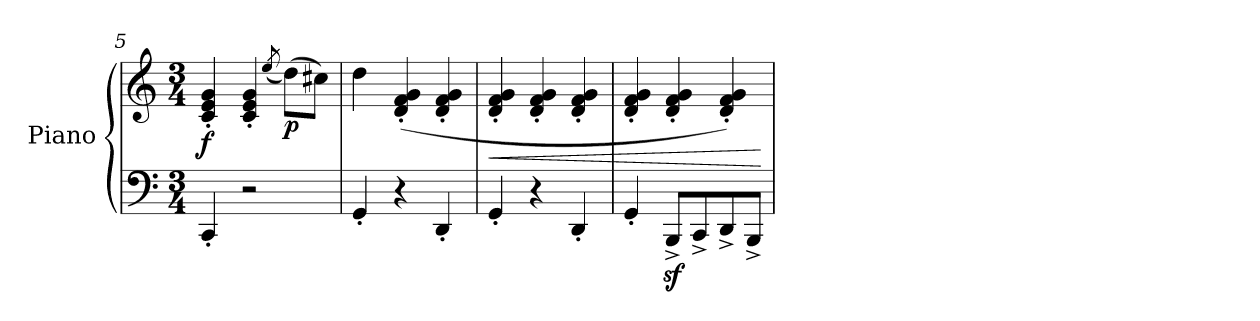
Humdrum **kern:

**kern	**kern	**dynam
*part1	*part1	*part1
*staff2	*staff1	*staff1/2
*I"Piano	*	*
*I'Pno.	*	*
*clefF4	*clefG2	*
*k[]	*k[]	*
*M3/4	*M3/4	*
=5	=5	=5
!	!	!LO:DY:b
4CC'/	4c/' 4e/' 4g/'	f
2r	4c/' 4e/' 4g/'	.
.	(<8qee/	.
!	!	!LO:DY:b
.	(>8dd\L)	p
.	8cc#X\J)	.
=6	=6	=6
4GG'/	4dd\	.
4r	(<4d/' 4f/' 4g/'	.
4DD'/	4d/' 4f/' 4g/'	.
!!LO:LB:g=z
=7	=7	=7
!	!	!LO:HP:b
4GG'/	4d/' 4f/' 4g/'	<
4r	4d/' 4f/' 4g/'	.
4DD'/	4d/' 4f/' 4g/'	.
=8	=8	=8
4GG'/	4d/' 4f/' 4g/'	.
8BBBz<^/L	4d/' 4f/' 4g/'	.
8CC^/	.	.
8DD^/	4d/' 4f/' 4g/')	.
8BBB^/J	.	.
.	.	[
=	=	=
*-	*-	*-
